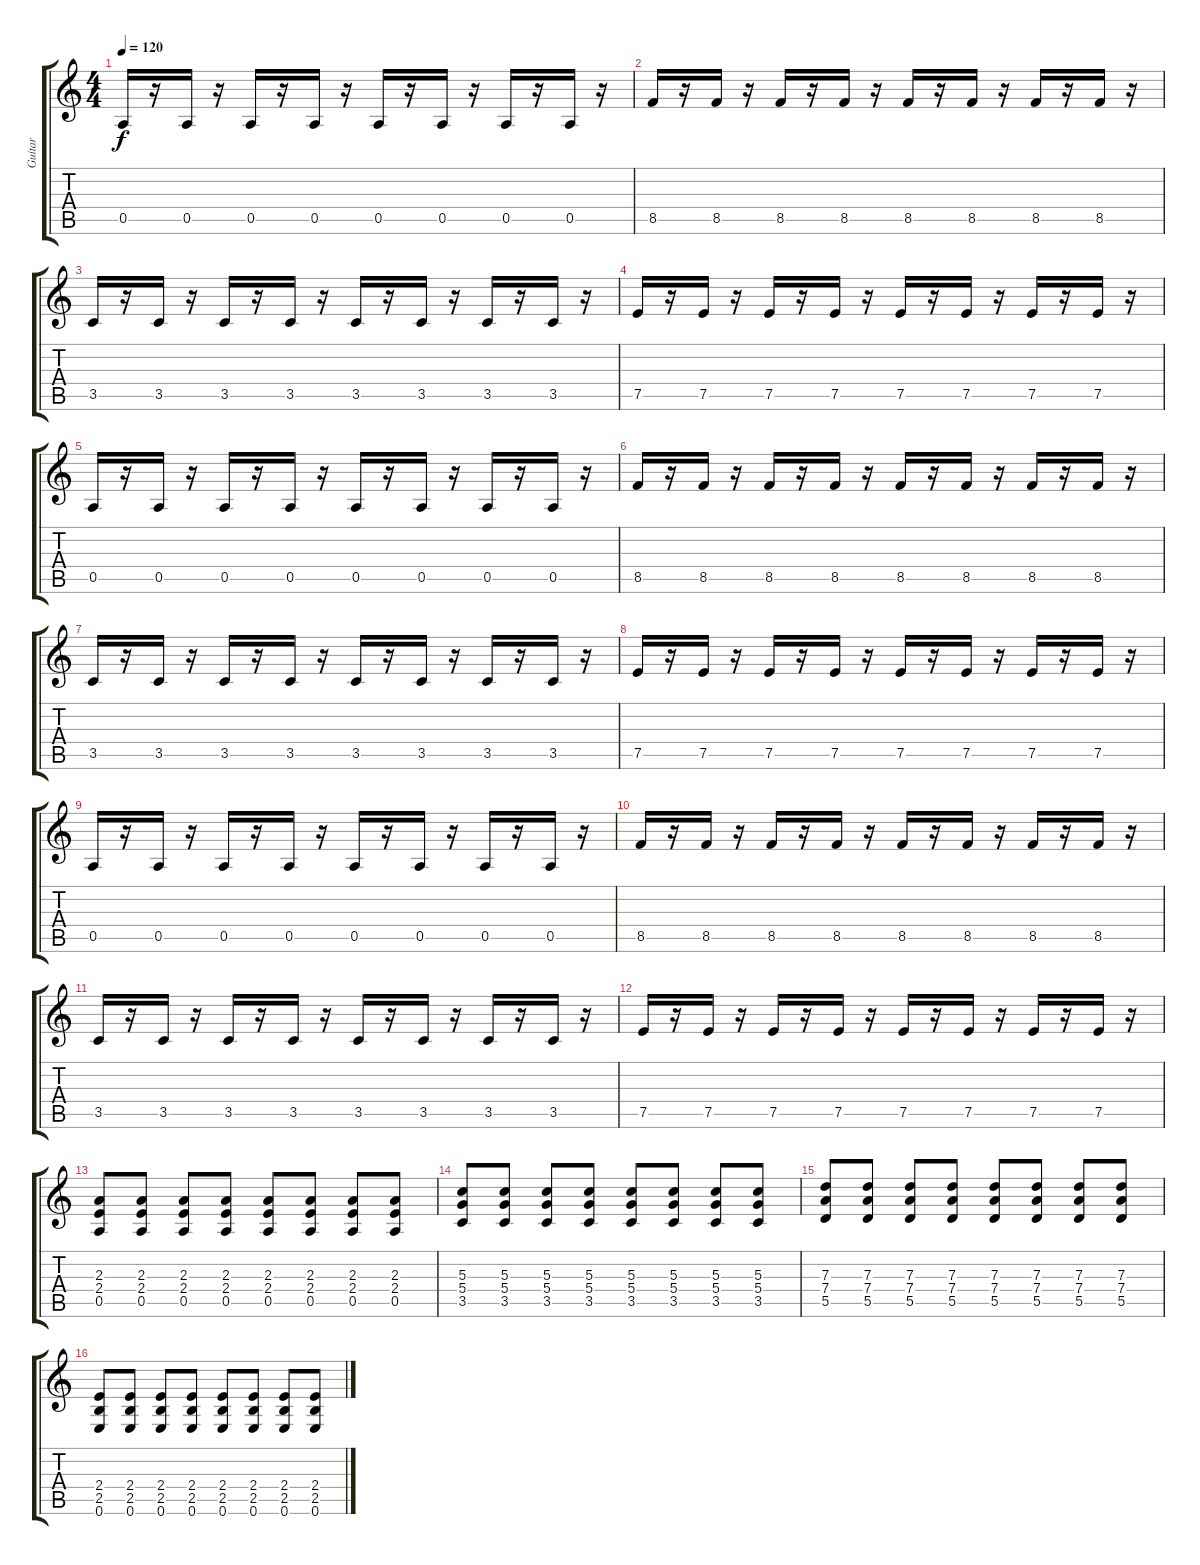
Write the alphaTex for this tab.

\track ("Guitar" "Guitar") {instrument acousticguitarsteel}
\staff {score tabs}
\tuning (E4 B3 G3 D3 A2 E2) {hide}
\ts (4 4)
\tempo 120
\clef g2
\ks c
0.5.16{dy f instrument distortionguitar} r.16 0.5.16 r.16 0.5.16 r.16 0.5.16 r.16 0.5.16 r.16 0.5.16 r.16 0.5.16 r.16 0.5.16 r.16 |
8.5.16 r.16 8.5.16 r.16 8.5.16 r.16 8.5.16 r.16 8.5.16 r.16 8.5.16 r.16 8.5.16 r.16 8.5.16 r.16 |
3.5.16 r.16 3.5.16 r.16 3.5.16 r.16 3.5.16 r.16 3.5.16 r.16 3.5.16 r.16 3.5.16 r.16 3.5.16 r.16 |
7.5.16 r.16 7.5.16 r.16 7.5.16 r.16 7.5.16 r.16 7.5.16 r.16 7.5.16 r.16 7.5.16 r.16 7.5.16 r.16 |
0.5.16{instrument distortionguitar} r.16 0.5.16 r.16 0.5.16 r.16 0.5.16 r.16 0.5.16 r.16 0.5.16 r.16 0.5.16 r.16 0.5.16 r.16 |
8.5.16 r.16 8.5.16 r.16 8.5.16 r.16 8.5.16 r.16 8.5.16 r.16 8.5.16 r.16 8.5.16 r.16 8.5.16 r.16 |
3.5.16 r.16 3.5.16 r.16 3.5.16 r.16 3.5.16 r.16 3.5.16 r.16 3.5.16 r.16 3.5.16 r.16 3.5.16 r.16 |
7.5.16 r.16 7.5.16 r.16 7.5.16 r.16 7.5.16 r.16 7.5.16 r.16 7.5.16 r.16 7.5.16 r.16 7.5.16 r.16 |
0.5.16{instrument distortionguitar} r.16 0.5.16 r.16 0.5.16 r.16 0.5.16 r.16 0.5.16 r.16 0.5.16 r.16 0.5.16 r.16 0.5.16 r.16 |
8.5.16 r.16 8.5.16 r.16 8.5.16 r.16 8.5.16 r.16 8.5.16 r.16 8.5.16 r.16 8.5.16 r.16 8.5.16 r.16 |
3.5.16 r.16 3.5.16 r.16 3.5.16 r.16 3.5.16 r.16 3.5.16 r.16 3.5.16 r.16 3.5.16 r.16 3.5.16 r.16 |
7.5.16 r.16 7.5.16 r.16 7.5.16 r.16 7.5.16 r.16 7.5.16 r.16 7.5.16 r.16 7.5.16 r.16 7.5.16 r.16 |
(2.3 2.4 0.5).8{instrument distortionguitar} (2.3 2.4 0.5).8 (2.3 2.4 0.5).8 (2.3 2.4 0.5).8 (2.3 2.4 0.5).8 (2.3 2.4 0.5).8 (2.3 2.4 0.5).8 (2.3 2.4 0.5).8 |
(5.3 5.4 3.5).8 (5.3 5.4 3.5).8 (5.3 5.4 3.5).8 (5.3 5.4 3.5).8 (5.3 5.4 3.5).8 (5.3 5.4 3.5).8 (5.3 5.4 3.5).8 (5.3 5.4 3.5).8 |
(7.3 7.4 5.5).8 (7.3 7.4 5.5).8 (7.3 7.4 5.5).8 (7.3 7.4 5.5).8 (7.3 7.4 5.5).8 (7.3 7.4 5.5).8 (7.3 7.4 5.5).8 (7.3 7.4 5.5).8 |
(2.4 2.5 0.6).8 (2.4 2.5 0.6).8 (2.4 2.5 0.6).8 (2.4 2.5 0.6).8 (2.4 2.5 0.6).8 (2.4 2.5 0.6).8 (2.4 2.5 0.6).8 (2.4 2.5 0.6).8
